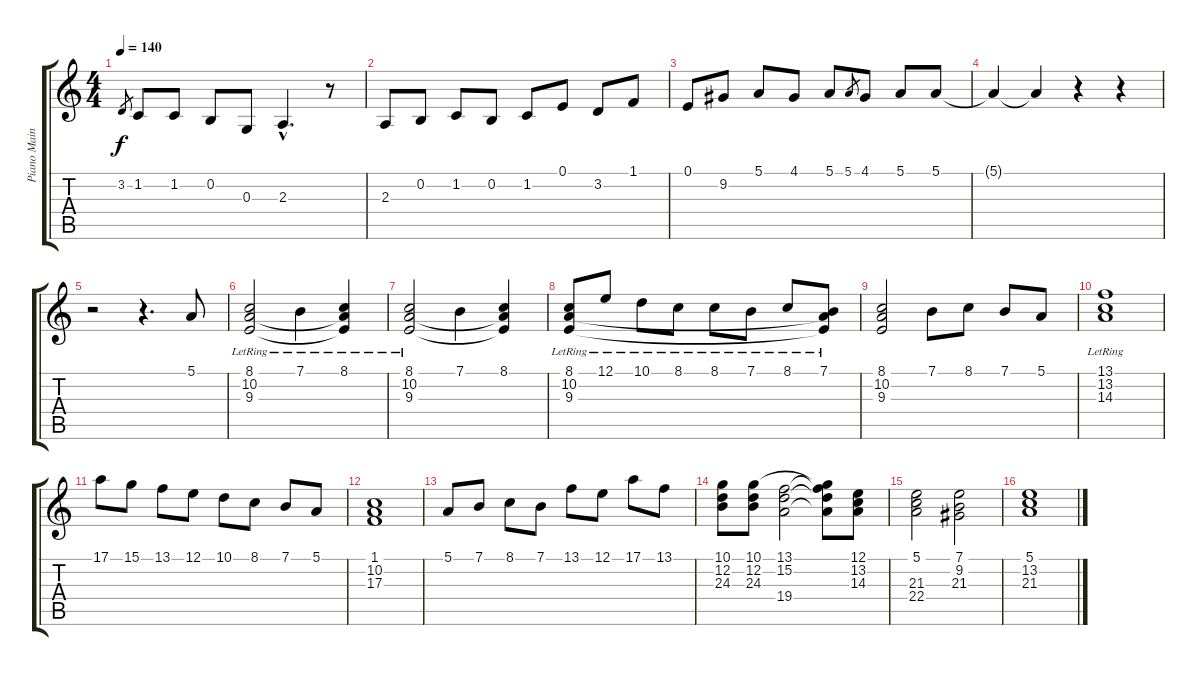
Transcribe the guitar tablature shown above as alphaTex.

\track ("Piano Main Droite" "Piano Main") {instrument acousticgrandpiano}
\staff {score tabs}
\tuning (E4 B3 G3 D3 A2 E2) {hide}
\ts (4 4)
\tempo 140
\clef g2
\ks c
3.2.8{gr dy f} 1.2.8 1.2.8 0.2.8 0.3.8 2.3{hac}.4{d} r.8 |
2.3.8 0.2.8 1.2.8 0.2.8 1.2.8 0.1.8 3.2.8 1.1.8 |
0.1.8 9.2.8 5.1.8 4.1.8 5.1.8 5.1.8{gr} 4.1.8 5.1.8 5.1.8 |
5.1{t}.4 5.1{t}.4 r.4 r.4 |
r.2 r.4{d} 5.1.8 |
(8.1{lr} 10.2{lr} 9.3{lr}).2 7.1{lr}.4 (8.1{lr} 10.2{t} 9.3{t}).4 |
(8.1{lr} 10.2{lr} 9.3{lr}).2 7.1.4 (8.1 10.2{t} 9.3{t}).4 |
(8.1{lr} 10.2{lr} 9.3{lr}).8 12.1{lr}.8 10.1{lr}.8 8.1{lr}.8 8.1{lr}.8 7.1{lr}.8 8.1{lr}.8 (7.1{lr} 10.2{t} 9.3{t}).8 |
(8.1 10.2 9.3).2 7.1.8 8.1.8 7.1.8 5.1.8 |
(13.1{lr} 13.2{lr} 14.3{lr}).1 |
17.1.8 15.1.8 13.1.8 12.1.8 10.1.8 8.1.8 7.1.8 5.1.8 |
(1.1 10.2 17.3).1 |
5.1.8 7.1.8 8.1.8 7.1.8 13.1.8 12.1.8 17.1.8 13.1.8 |
(10.1 12.2 24.3).8 (10.1 12.2 24.3).8 (13.1 15.2 19.4).2 (13.1{t} 15.2{t} 24.3{t} 19.4{t}).8 (12.1 13.2 14.3).8 |
(5.1 21.3 22.4).2 (7.1 9.2 21.3).2 |
(5.1 13.2 21.3).1
